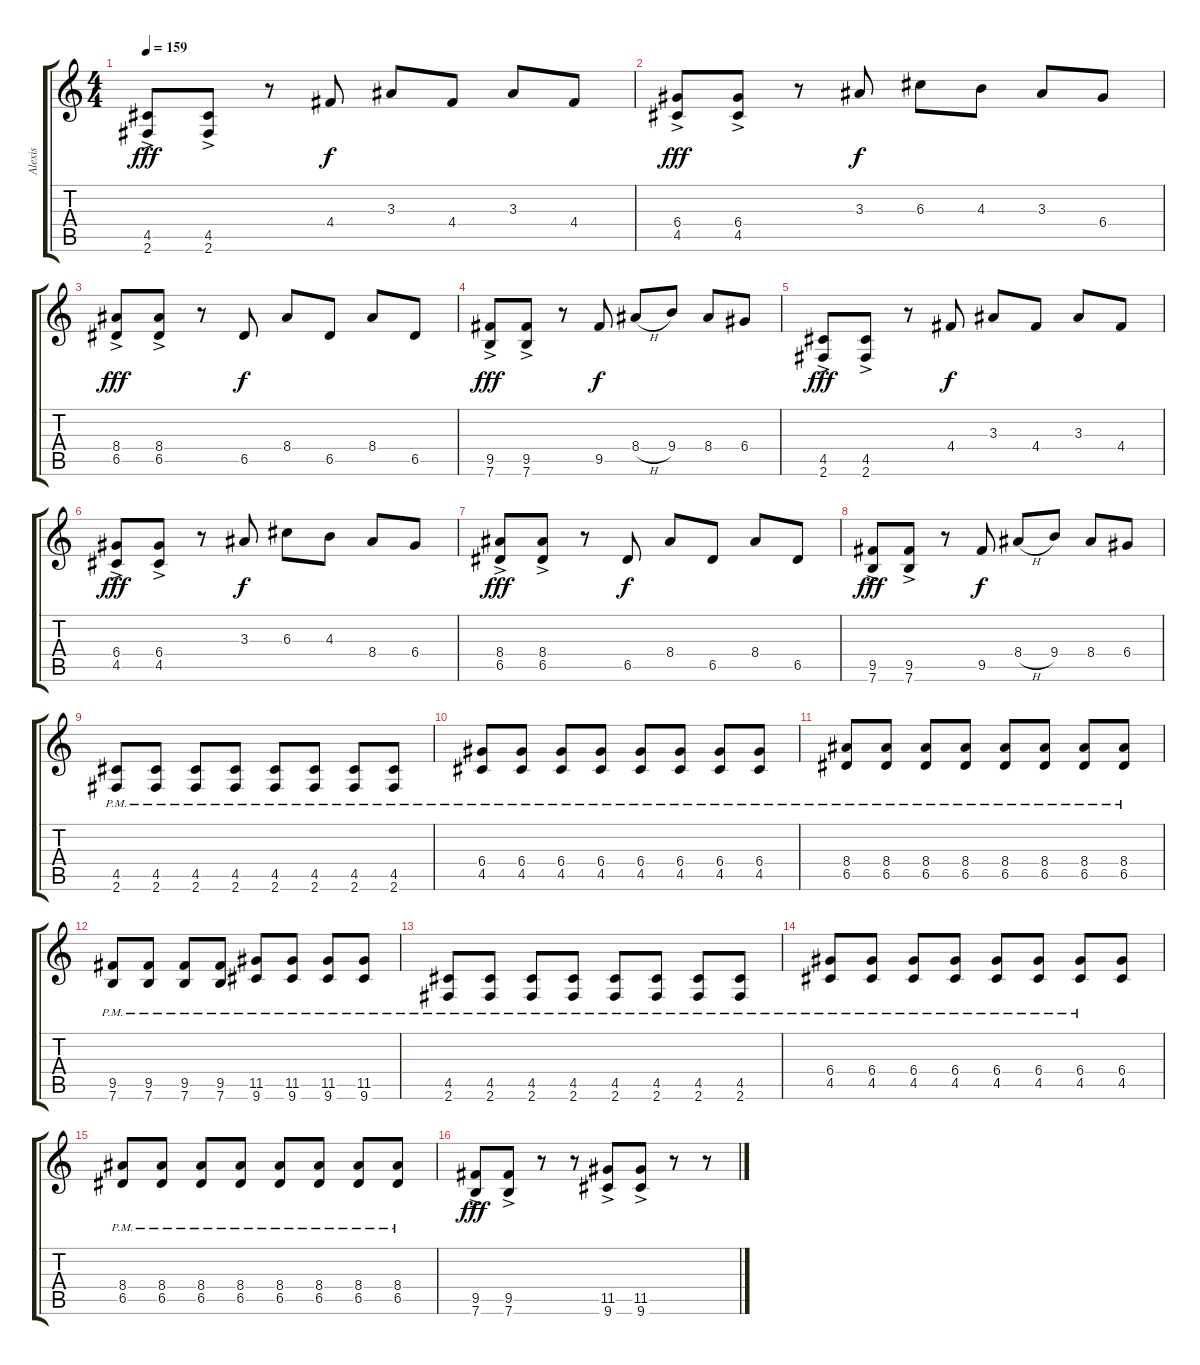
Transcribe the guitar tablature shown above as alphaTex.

\track ("Alexis" "Alexis") {instrument overdrivenguitar}
\staff {score tabs}
\tuning (E4 B3 G3 D3 A2 E2) {hide}
\ts (4 4)
\tempo 159
\clef g2
\ks c
(4.5{ac} 2.6{ac}).8{dy fff instrument overdrivenguitar} (4.5{ac} 2.6{ac}).8 r.8 4.4.8{dy f} 3.3.8 4.4.8 3.3.8 4.4.8 |
(6.4{ac} 4.5{ac}).8{dy fff} (6.4{ac} 4.5{ac}).8 r.8 3.3.8{dy f} 6.3.8 4.3.8 3.3.8 6.4.8 |
(8.4{ac} 6.5{ac}).8{dy fff} (8.4{ac} 6.5{ac}).8 r.8 6.5.8{dy f} 8.4.8 6.5.8 8.4.8 6.5.8 |
(9.5{ac} 7.6{ac}).8{dy fff} (9.5{ac} 7.6{ac}).8 r.8 9.5.8{dy f} 8.4{h}.8 9.4.8 8.4.8 6.4.8 |
(4.5{ac} 2.6{ac}).8{dy fff} (4.5{ac} 2.6{ac}).8 r.8 4.4.8{dy f} 3.3.8 4.4.8 3.3.8 4.4.8 |
(6.4{ac} 4.5{ac}).8{dy fff} (6.4{ac} 4.5{ac}).8 r.8 3.3.8{dy f} 6.3.8 4.3.8 8.4.8 6.4.8 |
(8.4{ac} 6.5{ac}).8{dy fff} (8.4{ac} 6.5{ac}).8 r.8 6.5.8{dy f} 8.4.8 6.5.8 8.4.8 6.5.8 |
(9.5{ac} 7.6{ac}).8{dy fff} (9.5{ac} 7.6{ac}).8 r.8 9.5.8{dy f} 8.4{h}.8 9.4.8 8.4.8 6.4.8 |
(4.5{pm} 2.6).8 (4.5{pm} 2.6).8 (4.5{pm} 2.6).8 (4.5{pm} 2.6).8 (4.5{pm} 2.6).8 (4.5{pm} 2.6).8 (4.5{pm} 2.6).8 (4.5{pm} 2.6).8 |
(6.4{pm} 4.5).8 (6.4{pm} 4.5).8 (6.4{pm} 4.5).8 (6.4{pm} 4.5).8 (6.4{pm} 4.5).8 (6.4{pm} 4.5).8 (6.4{pm} 4.5).8 (6.4{pm} 4.5).8 |
(8.4{pm} 6.5).8 (8.4{pm} 6.5).8 (8.4{pm} 6.5).8 (8.4{pm} 6.5).8 (8.4{pm} 6.5).8 (8.4{pm} 6.5).8 (8.4{pm} 6.5).8 (8.4{pm} 6.5).8 |
(9.5{pm} 7.6).8 (9.5{pm} 7.6).8 (9.5{pm} 7.6).8 (9.5 7.6{pm}).8 (11.5 9.6{pm}).8 (11.5 9.6{pm}).8 (11.5 9.6{pm}).8 (11.5 9.6{pm}).8 |
(4.5 2.6{pm}).8 (4.5 2.6{pm}).8 (4.5 2.6{pm}).8 (4.5 2.6{pm}).8 (4.5 2.6{pm}).8 (4.5 2.6{pm}).8 (4.5 2.6{pm}).8 (4.5 2.6{pm}).8 |
(6.4 4.5{pm}).8 (6.4 4.5{pm}).8 (6.4 4.5{pm}).8 (6.4 4.5{pm}).8 (6.4 4.5{pm}).8 (6.4 4.5{pm}).8 (6.4 4.5{pm}).8 (6.4 4.5).8 |
(8.4{pm} 6.5).8 (8.4{pm} 6.5).8 (8.4{pm} 6.5).8 (8.4{pm} 6.5).8 (8.4{pm} 6.5).8 (8.4{pm} 6.5).8 (8.4{pm} 6.5).8 (8.4{pm} 6.5).8 |
(9.5{ac} 7.6{ac}).8{dy fff} (9.5{ac} 7.6{ac}).8 r.8 r.8 (11.5{ac} 9.6{ac}).8 (11.5{ac} 9.6{ac}).8 r.8 r.8
